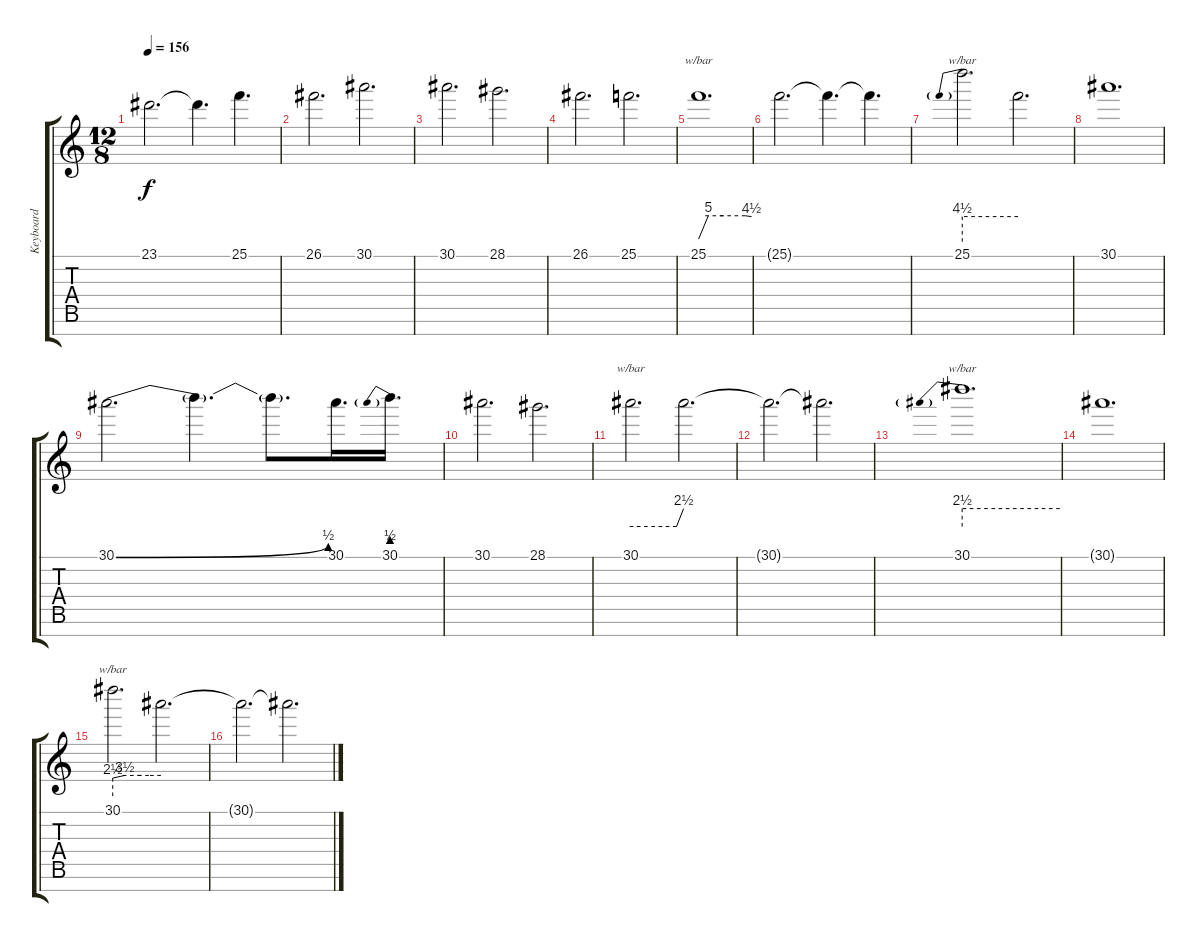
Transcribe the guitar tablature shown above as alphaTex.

\track ("Keyboard" "Keyboard") {instrument brightacousticpiano}
\staff {score tabs}
\tuning (E4 B3 G3 D3 A2 E2 B1) {hide}
\ts (12 8)
\tempo 156
\clef g2
\ks c
23.1.2{d dy f} 23.1{t}.4{d} 25.1.4{d} |
26.1.2{d} 30.1.2{d} |
30.1.2{d} 28.1.2{d} |
26.1.2{d} 25.1.2{d} |
25.1.1{d tbe (custom default 0 0 11 20 28 20 53 20 60 18)} |
25.1{t}.2{d} 25.1{t}.4{d} 25.1{t}.4{d} |
25.1.2{d tbe (predive default 0 18 60 18)} 25.1{t}.2{d} |
30.1.1{d} |
30.1{be (bend 0 0 60 2)}.2{d} 30.1{t}.4{d} 30.1{t}.8{d} 30.1.16{d} 30.1{be (prebend 0 2 60 2)}.16{d} |
30.1.2{d} 28.1.2{d} |
30.1.2{d tbe (custom default 0 0 52 0 60 10)} 30.1{t}.2{d} |
30.1{t}.2{d} 30.1{t}.2{d} |
30.1.1{d tbe (predive default 0 10 60 10)} |
30.1{t}.1{d} |
30.1.2{d tbe (custom default 0 10 15 14 35 14 45 14 60 14)} 30.1{t}.2{d} |
30.1{t}.2{d} 30.1{t}.2{d}
